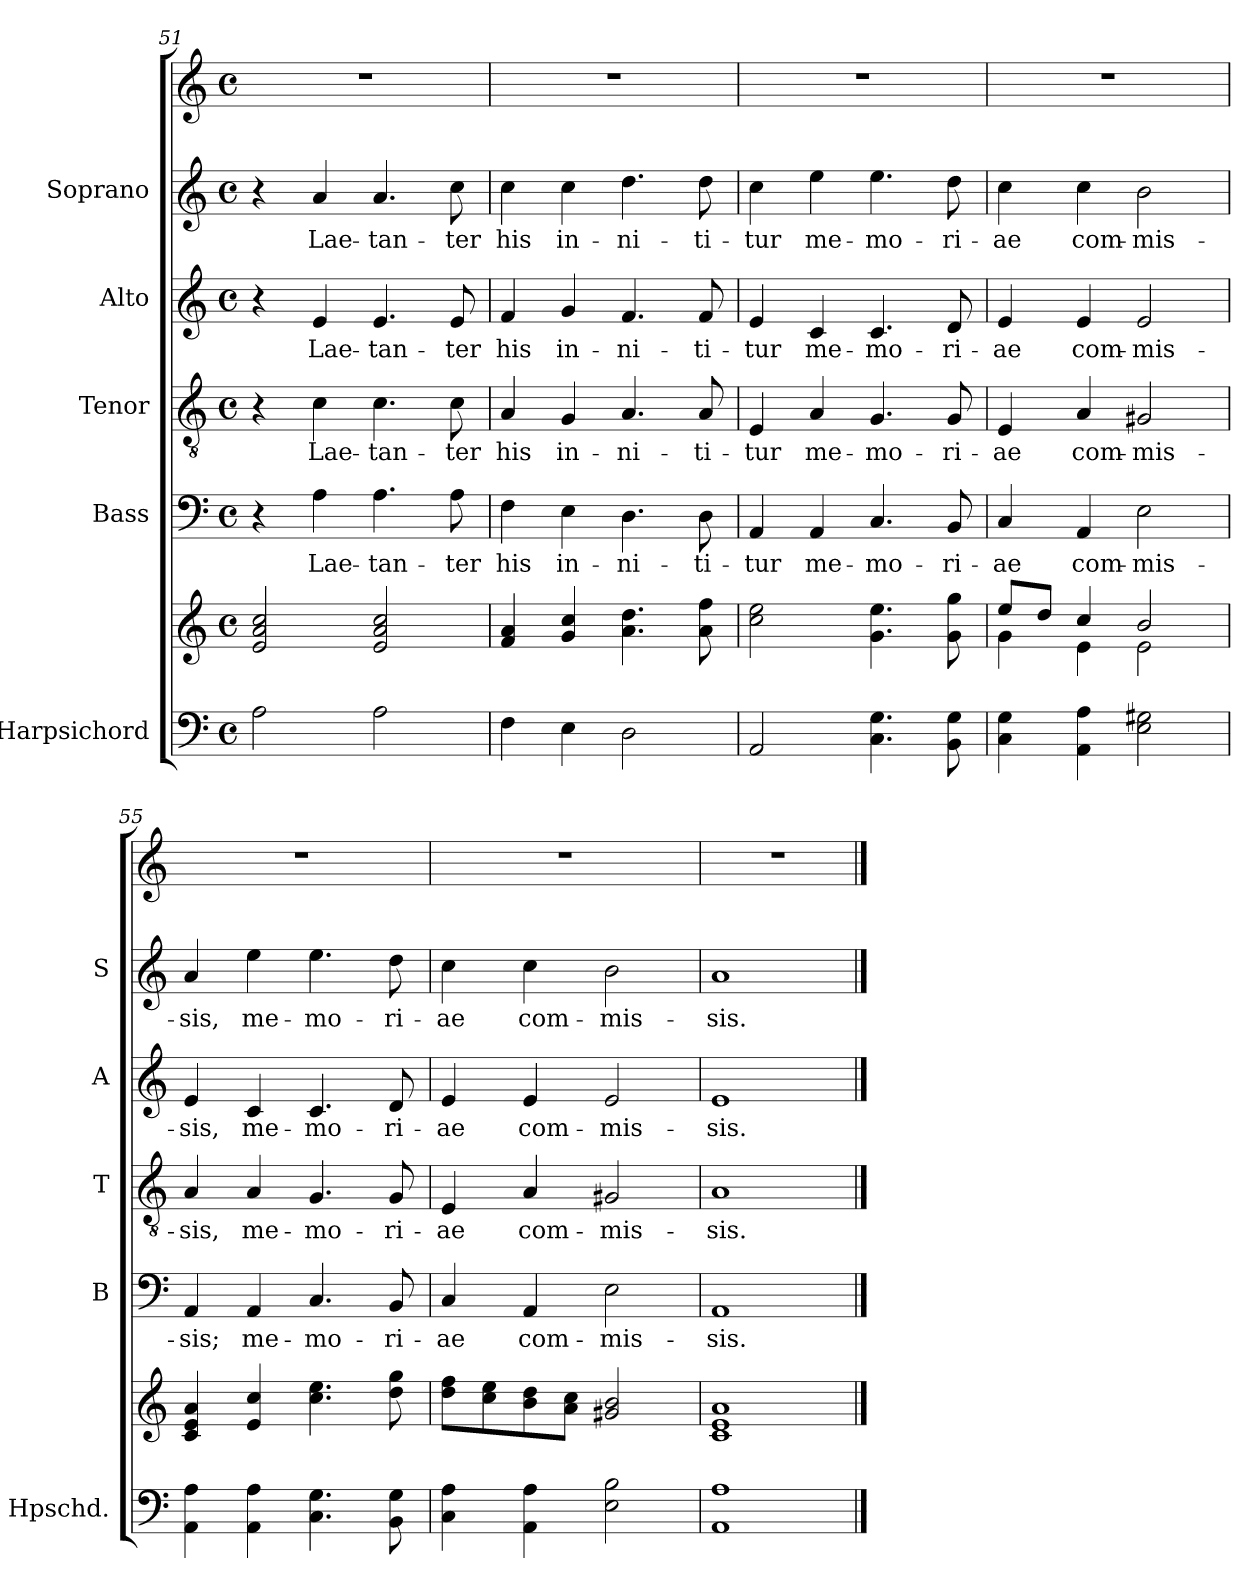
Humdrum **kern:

**kern	**kern	**kern	**text	**kern	**text	**kern	**text	**kern	**text	**kern
*part6	*part6	*part5	*part5	*part4	*part4	*part3	*part3	*part2	*part2	*part1
*staff7	*staff6	*staff5	*staff5	*staff4	*staff4	*staff3	*staff3	*staff2	*staff2	*staff1
*I"Harpsichord	*	*I"Bass	*	*I"Tenor	*	*I"Alto	*	*I"Soprano	*	*
*I'Hpschd.	*	*I'B	*	*I'T	*	*I'A	*	*I'S	*	*
!!LO:LB:g=z
*clefF4	*clefG2	*clefF4	*	*clefGv2	*	*clefG2	*	*clefG2	*	*clefG2
*k[]	*k[]	*k[]	*	*k[]	*	*k[]	*	*k[]	*	*k[]
*a:	*a:	*a:	*	*a:	*	*a:	*	*a:	*	*a:
*M4/4	*M4/4	*M4/4	*	*M4/4	*	*M4/4	*	*M4/4	*	*M4/4
*met(c)	*met(c)	*met(c)	*	*met(c)	*	*met(c)	*	*met(c)	*	*met(c)
=51	=51	=51	=51	=51	=51	=51	=51	=51	=51	=51
2A\	2e/ 2a/ 2cc/	4r	.	4r	.	4r	.	4r	.	1r
.	.	4A\	Lae-	4c\	Lae-	4e/	Lae-	4a/	Lae-	.
2A\	2e/ 2a/ 2cc/	4.A\	-tan-	4.c\	-tan-	4.e/	-tan-	4.a/	-tan-	.
.	.	8A\	-ter	8c\	-ter	8e/	-ter	8cc\	-ter	.
=52	=52	=52	=52	=52	=52	=52	=52	=52	=52	=52
4F\	4f/ 4a/	4F\	his	4A/	his	4f/	his	4cc\	his	1r
4E\	4g/ 4cc/	4E\	in-	4G/	in-	4g/	in-	4cc\	in-	.
2D\	4.a\ 4.dd\	4.D\	-ni-	4.A/	-ni-	4.f/	-ni-	4.dd\	-ni-	.
.	8a\ 8ff\	8D\	-ti-	8A/	-ti-	8f/	-ti-	8dd\	-ti-	.
=53	=53	=53	=53	=53	=53	=53	=53	=53	=53	=53
2AA/	2cc\ 2ee\	4AA/	-tur	4E/	-tur	4e/	-tur	4cc\	-tur	1r
.	.	4AA/	me-	4A/	me-	4c/	me-	4ee\	me-	.
4.C\ 4.G\	4.g\ 4.ee\	4.C/	-mo-	4.G/	-mo-	4.c/	-mo-	4.ee\	-mo-	.
8BB\ 8G\	8g\ 8gg\	8BB/	-ri-	8G/	-ri-	8d/	-ri-	8dd\	-ri-	.
=54	=54	=54	=54	=54	=54	=54	=54	=54	=54	=54
*	*^	*	*	*	*	*	*	*	*	*
4C\ 4G\	8ee/L	4g\	4C/	-ae	4E/	-ae	4e/	-ae	4cc\	-ae	1r
.	8dd/J	.	.	.	.	.	.	.	.	.	.
4AA\ 4A\	4cc/	4e\	4AA/	com-	4A/	com-	4e/	com-	4cc\	com-	.
2E\ 2G#X\	2b/	2e\	2E\	-mis-	2G#X/	-mis-	2e/	-mis-	2b\	-mis-	.
*	*v	*v	*	*	*	*	*	*	*	*	*
!!LO:PB:g=z
=55	=55	=55	=55	=55	=55	=55	=55	=55	=55	=55
4AA\ 4A\	4c/ 4e/ 4a/	4AA/	-sis;	4A/	-sis,	4e/	-sis,	4a/	-sis,	1r
4AA\ 4A\	4e/ 4cc/	4AA/	me-	4A/	me-	4c/	me-	4ee\	me-	.
4.C\ 4.G\	4.cc\ 4.ee\	4.C/	-mo-	4.G/	-mo-	4.c/	-mo-	4.ee\	-mo-	.
8BB\ 8G\	8dd\ 8gg\	8BB/	-ri-	8G/	-ri-	8d/	-ri-	8dd\	-ri-	.
=56	=56	=56	=56	=56	=56	=56	=56	=56	=56	=56
4C\ 4A\	8dd\ 8ff\L	4C/	-ae	4E/	-ae	4e/	-ae	4cc\	-ae	1r
.	8cc\ 8ee\	.	.	.	.	.	.	.	.	.
4AA\ 4A\	8b\ 8dd\	4AA/	com-	4A/	com-	4e/	com-	4cc\	com-	.
.	8a\ 8cc\J	.	.	.	.	.	.	.	.	.
2E\ 2B\	2g#X/ 2b/	2E\	-mis-	2G#X/	-mis-	2e/	-mis-	2b\	-mis-	.
=57	=57	=57	=57	=57	=57	=57	=57	=57	=57	=57
1AA 1A	1c 1e 1a	1AA	-sis.	1A	-sis.	1e	-sis.	1a	-sis.	1r
==	==	==	==	==	==	==	==	==	==	==
*-	*-	*-	*-	*-	*-	*-	*-	*-	*-	*-
